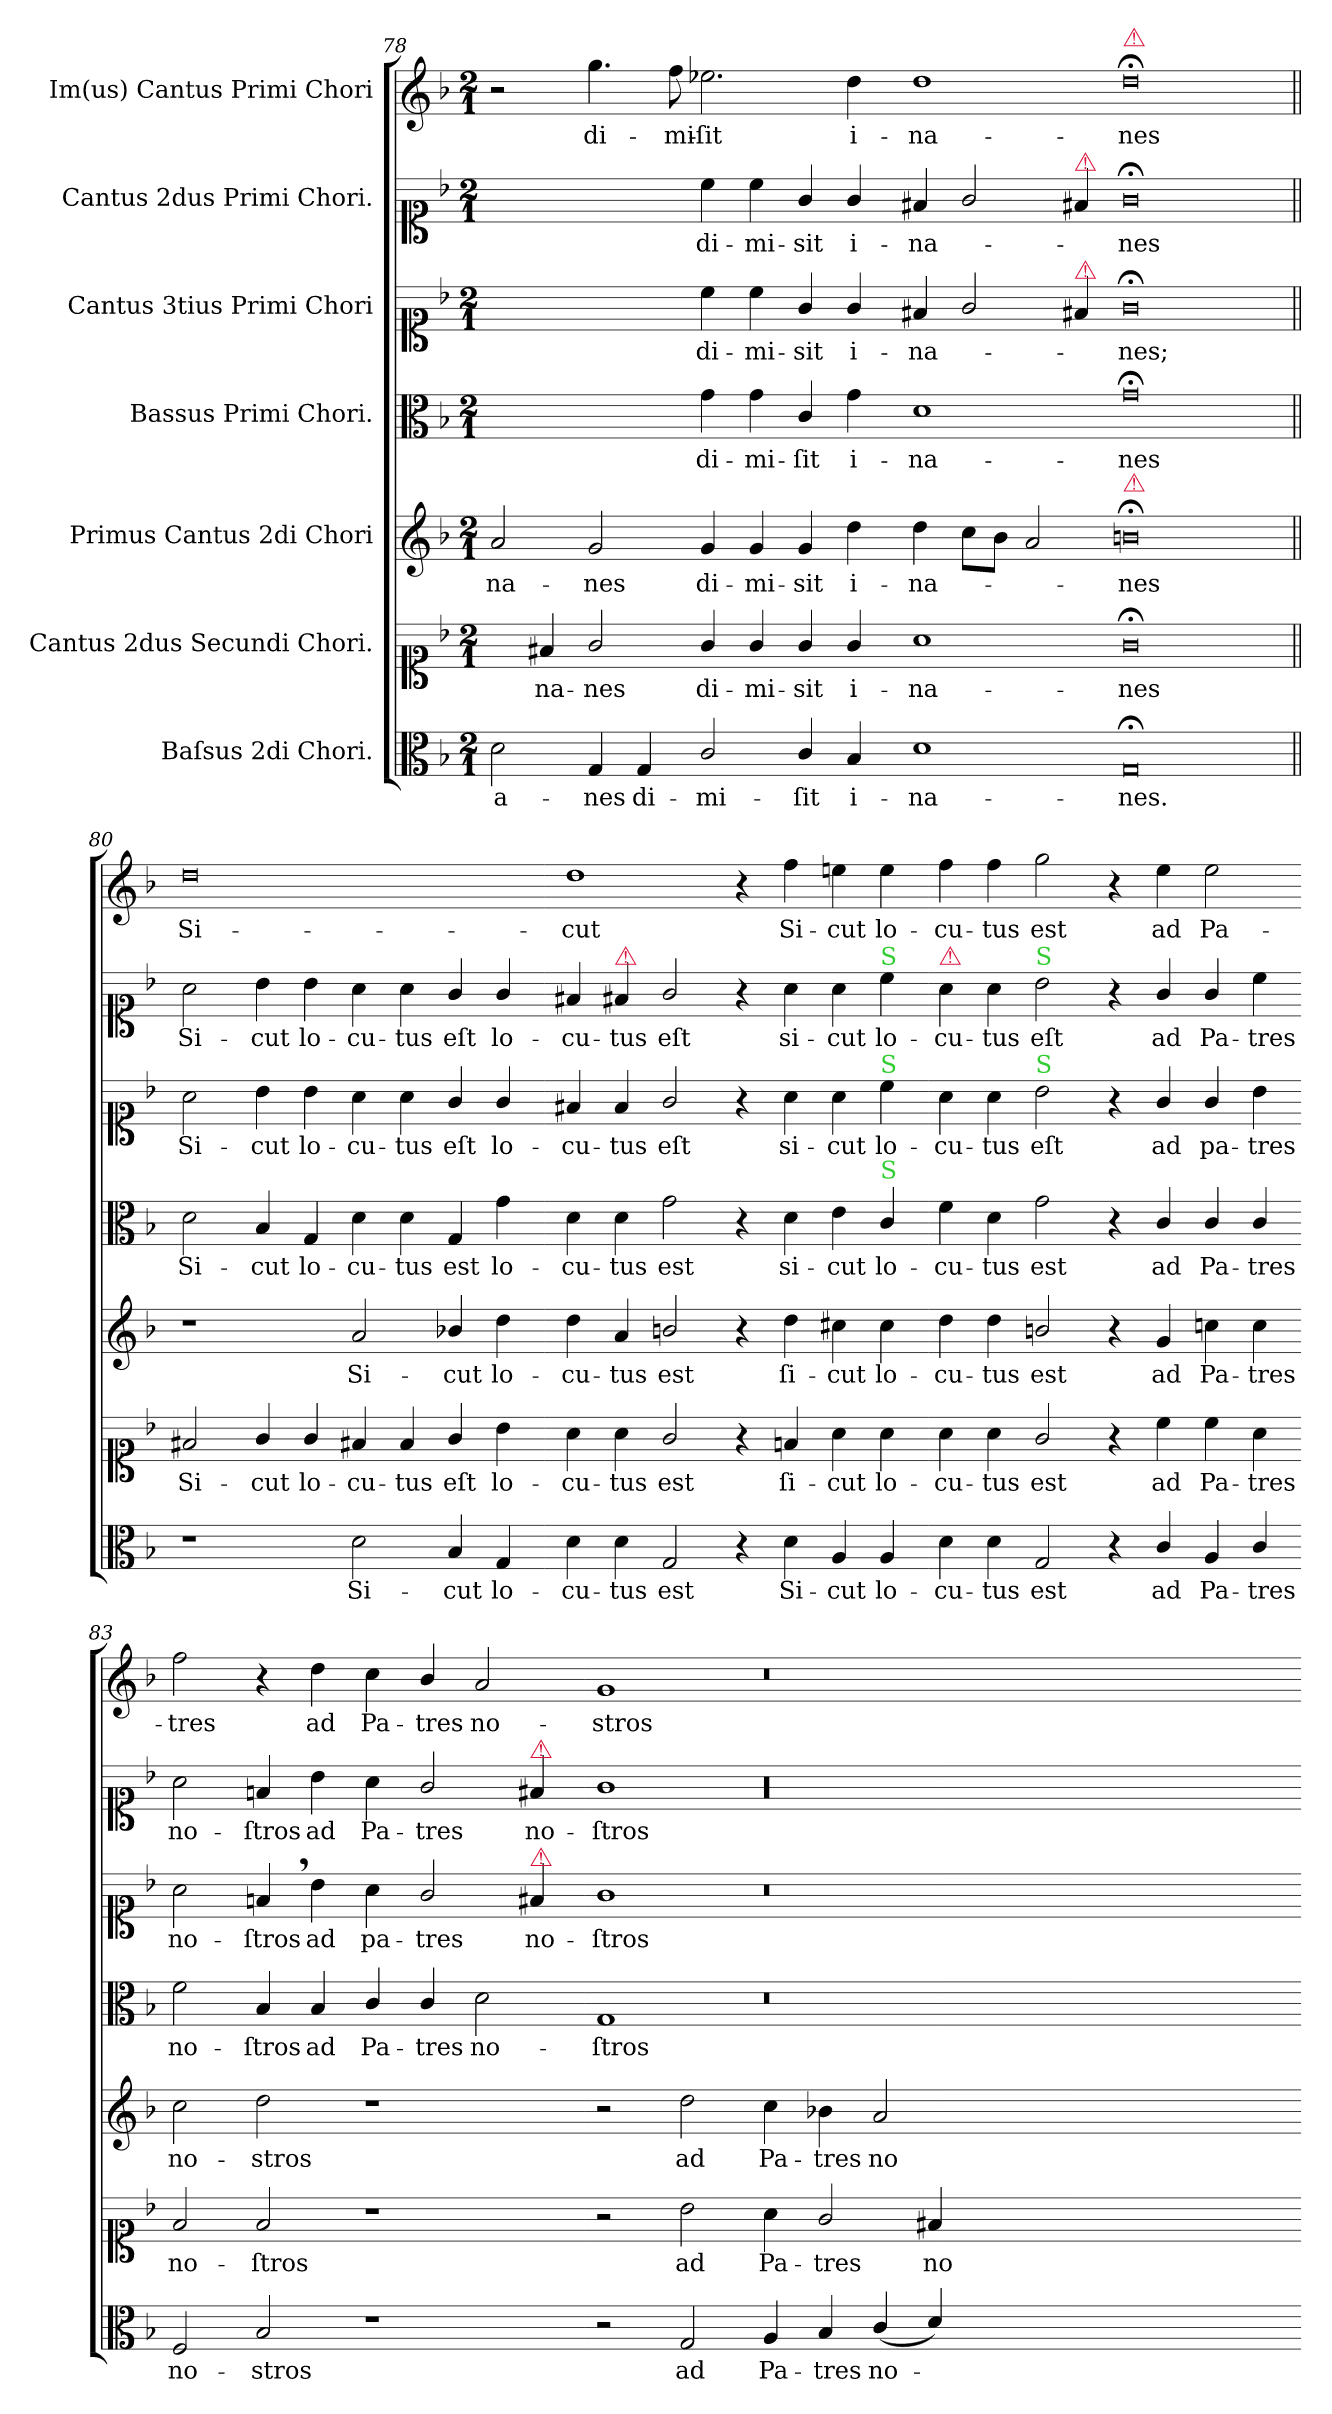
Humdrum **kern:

**kern	**text	**kern	**text	**kern	**text	**kern	**text	**kern	**text	**kern	**text	**kern	**text
*part7	*part7	*part6	*part6	*part5	*part5	*part4	*part4	*part3	*part3	*part2	*part2	*part1	*part1
*staff7	*staff7	*staff6	*staff6	*staff5	*staff5	*staff4	*staff4	*staff3	*staff3	*staff2	*staff2	*staff1	*staff1
*I"Baſsus 2di Chori.	*	*I"Cantus 2dus Secundi Chori.	*	*I"Primus Cantus 2di Chori	*	*I"Bassus Primi Chori.	*	*I"Cantus 3tius Primi Chori	*	*I"Cantus 2dus Primi Chori.	*	*I"Im(us) Cantus Primi Chori	*
*clefC3	*	*clefC1	*	*clefG2	*	*clefC3	*	*clefC1	*	*clefC1	*	*clefG2	*
*k[b-]	*	*k[b-]	*	*k[b-]	*	*k[b-]	*	*k[b-]	*	*k[b-]	*	*k[b-]	*
*M2/1	*	*M2/1	*	*M2/1	*	*M2/1	*	*M2/1	*	*M2/1	*	*M2/1	*
=78	=78	=78	=78	=78	=78	=78	=78	=78	=78	=78	=78	=78	=78
2d\	-a-	4ryy	.	2a/	-na-	1ryy	.	1ryy	.	1ryy	.	2r	.
.	.	4f#X/	-na-	.	.	.	.	.	.	.	.	.	.
!	!	!	!	!	!	!	!	!	!	!	!	!	!LO:LY:i
4G/	-nes	2g/	-nes	2g/	-nes	.	.	.	.	.	.	4.gg\	di-
4G/	di-	.	.	.	.	.	.	.	.	.	.	.	.
!	!	!	!	!	!	!	!	!	!	!	!	!	!LO:LY:i
.	.	.	.	.	.	.	.	.	.	.	.	8ff\	-mi-
!	!	!	!LO:LY:i	!	!LO:LY:i	!	!	!	!	!	!LO:LY:i	!	!LO:LY:i
2c/	-mi-	4g/	di-	4g/	di-	4g\	di-	4cc\	di-	4cc\	di-	2.ee-X\	-ſit
!	!	!	!LO:LY:i	!	!LO:LY:i	!	!	!	!	!	!LO:LY:i	!	!
.	.	4g/	-mi-	4g/	-mi-	4g\	-mi-	4cc\	-mi-	4cc\	-mi-	.	.
!	!	!	!LO:LY:i	!	!LO:LY:i	!	!	!	!	!	!LO:LY:i	!	!
4c/	-ſit	4g/	-sit	4g/	-sit	4c/	-ſit	4g/	-sit	4g/	-sit	.	.
!	!	!	!LO:LY:i	!	!LO:LY:i	!	!	!	!	!	!LO:LY:i	!	!LO:LY:i
4B-/	i-	4g/	i-	4dd\	i-	4g\	i-	4g/	i-	4g/	i-	4dd\	i-
=79-	=79-	=79-	=79-	=79-	=79-	=79-	=79-	=79-	=79-	=79-	=79-	=79-	=79-
!	!	!	!LO:LY:i	!	!LO:LY:i	!	!	!	!	!	!LO:LY:i	!	!LO:LY:i
1d	-na-	1a	-na-	4dd\	-na-	1d	-na-	4f#X/	-na-	4f#X/	-na-	1dd	-na-
.	.	.	.	8cc\L	.	.	.	2g/	.	2g/	.	.	.
.	.	.	.	8b-\J	.	.	.	.	.	.	.	.	.
.	.	.	.	2a/	.	.	.	.	.	.	.	.	.
!	!	!	!	!	!	!	!	!	!	!LO:TX:a:color=crimson:t=⚠	!	!	!
!	!	!	!	!	!	!	!	!LO:TX:a:color=crimson:t=⚠	!	!	!	!	!
.	.	.	.	.	.	.	.	4f#X/	.	4f#X/	.	.	.
!	!	!	!	!	!	!	!	!	!	!	!	!LO:TX:a:color=crimson:t=⚠	!
!	!	!	!	!LO:TX:a:color=crimson:t=⚠	!	!	!	!	!	!	!	!	!
!	!	!	!LO:LY:i	!	!LO:LY:i	!	!	!	!	!	!LO:LY:i	!	!LO:LY:i
0G;<;	-nes.	0g;<;	-nes	0bn;<;	-nes	0g;<;	-nes	0g;<;	-nes;	0g;<;	-nes	0dd;<	-nes
=80||	=80||	=80||	=80||	=80||	=80||	=80||	=80||	=80||	=80||	=80||	=80||	=80||	=80||
1r	.	2f#X/	Si-	1r	.	2d\	Si-	2a\	Si-	2a\	Si-	0dd	Si-
.	.	4g/	-cut	.	.	4B-/	-cut	4b-\	-cut	4b-\	-cut	.	.
.	.	4g/	lo-	.	.	4G/	lo-	4b-\	lo-	4b-\	lo-	.	.
2d\	Si-	4f#X/	-cu-	2a/	Si-	4d\	-cu-	4a\	-cu-	4a\	-cu-	.	.
.	.	4f#/	-tus	.	.	4d\	-tus	4a\	-tus	4a\	-tus	.	.
4B-/	-cut	4g/	eſt	4b-X/	-cut	4G/	est	4g/	eſt	4g/	eſt	.	.
!	!	!	!	!	!	!	!	!	!	!	!LO:LY:i	!	!
4G/	lo-	4b-\	lo-	4dd\	lo-	4g\	lo-	4g/	lo-	4g/	lo-	.	.
=81-	=81-	=81-	=81-	=81-	=81-	=81-	=81-	=81-	=81-	=81-	=81-	=81-	=81-
!	!	!	!	!	!	!	!	!	!	!	!LO:LY:i	!	!
4d\	-cu-	4a\	-cu-	4dd\	-cu-	4d\	-cu-	4f#X/	-cu-	4f#X/	-cu-	1dd	-cut
!	!	!	!	!	!	!	!	!	!	!LO:TX:a:color=crimson:t=⚠	!	!	!
!	!	!	!	!	!	!	!	!	!	!	!LO:LY:i	!	!
4d\	-tus	4a\	-tus	4a/	-tus	4d\	-tus	4f#/	-tus	4f#X/	-tus	.	.
!	!	!	!	!	!	!	!	!	!	!	!LO:LY:i	!	!
2G/	est	2g/	est	2bn/	est	2g\	est	2g/	eſt	2g/	eſt	.	.
4r	.	4r	.	4r	.	4r	.	4r	.	4r	.	4r	.
!	!LO:LY:i	!	!	!	!	!	!	!	!	!	!	!	!
4d\	Si-	4fn/	ſi-	4dd\	ſi-	4d\	si-	4a\	si-	4a\	si-	4ff\	Si-
!	!LO:LY:i	!	!	!	!	!	!	!	!	!	!	!	!
4A/	-cut	4a\	-cut	4cc#X\	-cut	4e\	-cut	4a\	-cut	4a\	-cut	4een\	-cut
!	!	!	!	!	!	!	!	!	!	!LO:TX:a:color=limegreen:t=S	!	!	!
!	!	!	!	!	!	!	!	!LO:TX:a:color=limegreen:t=S	!	!	!	!	!
!	!	!	!	!	!	!LO:TX:a:color=limegreen:t=S	!	!	!	!	!	!	!
!	!LO:LY:i	!	!	!	!	!	!	!	!	!	!	!	!
4A/	lo-	4a\	lo-	4cc#\	lo-	4c/	lo-	4cc\	lo-	4cc\	lo-	4ee\	lo-
=82-	=82-	=82-	=82-	=82-	=82-	=82-	=82-	=82-	=82-	=82-	=82-	=82-	=82-
!	!	!	!	!	!	!	!	!	!	!LO:TX:a:color=crimson:t=⚠	!	!	!
!	!LO:LY:i	!	!	!	!	!	!	!	!	!	!	!	!
4d\	-cu-	4a\	-cu-	4dd\	-cu-	4f\	-cu-	4a\	-cu-	4a\	-cu-	4ff\	-cu-
!	!LO:LY:i	!	!	!	!	!	!	!	!	!	!	!	!
4d\	-tus	4a\	-tus	4dd\	-tus	4d\	-tus	4a\	-tus	4a\	-tus	4ff\	-tus
!	!	!	!	!	!	!	!	!	!	!LO:TX:a:color=limegreen:t=S	!	!	!
!	!	!	!	!	!	!	!	!LO:TX:a:color=limegreen:t=S	!	!	!	!	!
!	!LO:LY:i	!	!	!	!	!	!	!	!	!	!	!	!
2G/	est	2g/	est	2bn/	est	2g\	est	2b-\	eſt	2b-\	eſt	2gg\	est
4r	.	4r	.	4r	.	4r	.	4r	.	4r	.	4r	.
4c/	ad	4cc\	ad	4g/	ad	4c/	ad	4g/	ad	4g/	ad	4ee\	ad
4A/	Pa-	4cc\	Pa-	4ccn\	Pa-	4c/	Pa-	4g/	pa-	4g/	Pa-	2ee\	Pa-
4c/	-tres	4a\	-tres	4cc\	-tres	4c/	-tres	4b-\	-tres	4cc\	-tres	.	.
=83-	=83-	=83-	=83-	=83-	=83-	=83-	=83-	=83-	=83-	=83-	=83-	=83-	=83-
2F/	no-	2f/	no-	2cc\	no-	2f\	no-	2a\	no-	2a\	no-	2ff\	-tres
2B-/	-stros	2f/	-ſtros	2dd\	-stros	4B-/	-ſtros	4fn,>/	-ſtros	4fn/	-ſtros	4r	.
!	!	!	!	!	!	!	!LO:LY:i	!	!	!	!LO:LY:i	!	!
.	.	.	.	.	.	4B-/	ad	4b-\	ad	4b-\	ad	4dd\	ad
!	!	!	!	!	!	!	!LO:LY:i	!	!	!	!LO:LY:i	!	!
1r	.	1r	.	1r	.	4c/	Pa-	4a\	pa-	4a\	Pa-	4cc\	Pa-
!	!	!	!	!	!	!	!LO:LY:i	!	!	!	!LO:LY:i	!	!
.	.	.	.	.	.	4c/	-tres	2g/	-tres	2g/	-tres	4b-/	-tres
!	!	!	!	!	!	!	!LO:LY:i	!	!	!	!	!	!
.	.	.	.	.	.	2d\	no-	.	.	.	.	2a/	no-
!	!	!	!	!	!	!	!	!	!	!LO:TX:a:color=crimson:t=⚠	!	!	!
!	!	!	!	!	!	!	!	!LO:TX:a:color=crimson:t=⚠	!	!	!	!	!
!	!	!	!	!	!	!	!	!	!	!	!LO:LY:i	!	!
.	.	.	.	.	.	.	.	4f#X/	no-	4f#X/	no-	.	.
=84-	=84-	=84-	=84-	=84-	=84-	=84-	=84-	=84-	=84-	=84-	=84-	=84-	=84-
!	!	!	!	!	!	!	!LO:LY:i	!	!	!	!LO:LY:i	!	!
2r	.	2r	.	2r	.	1G	-ſtros	1g	-ſtros	1g	-ſtros	1g	-stros
!	!LO:LY:i	!	!LO:LY:i	!	!LO:LY:i	!	!	!	!	!	!	!	!
2G/	ad	2b-\	ad	2dd\	ad	.	.	.	.	.	.	.	.
!	!LO:LY:i	!	!LO:LY:i	!	!LO:LY:i	!	!	!	!	!	!	!	!
4A/	Pa-	4a\	Pa-	4cc\	Pa-	0r	.	0r	.	00r	.	0r	.
!	!LO:LY:i	!	!LO:LY:i	!	!LO:LY:i	!	!	!	!	!	!	!	!
4B-/	-tres	2g/	-tres	4b-X\	-tres	.	.	.	.	.	.	.	.
!	!LO:LY:i	!	!	!	!LO:LY:i	!	!	!	!	!	!	!	!
(>4c/	no-	.	.	2a/	no-	.	.	.	.	.	.	.	.
!	!	!	!LO:LY:i	!	!	!	!	!	!	!	!	!	!
4d/)	.	4f#X/	no-	.	.	.	.	.	.	.	.	.	.
0.ryy	.	0.ryy	.	0.ryy	.	.	.	.	.	.	.	.	.
.	.	.	.	.	.	0ryy	.	0ryy	.	.	.	0ryy	.
=-	=-	=-	=-	=-	=-	=-	=-	=-	=-	=-	=-	=-	=-
*-	*-	*-	*-	*-	*-	*-	*-	*-	*-	*-	*-	*-	*-
